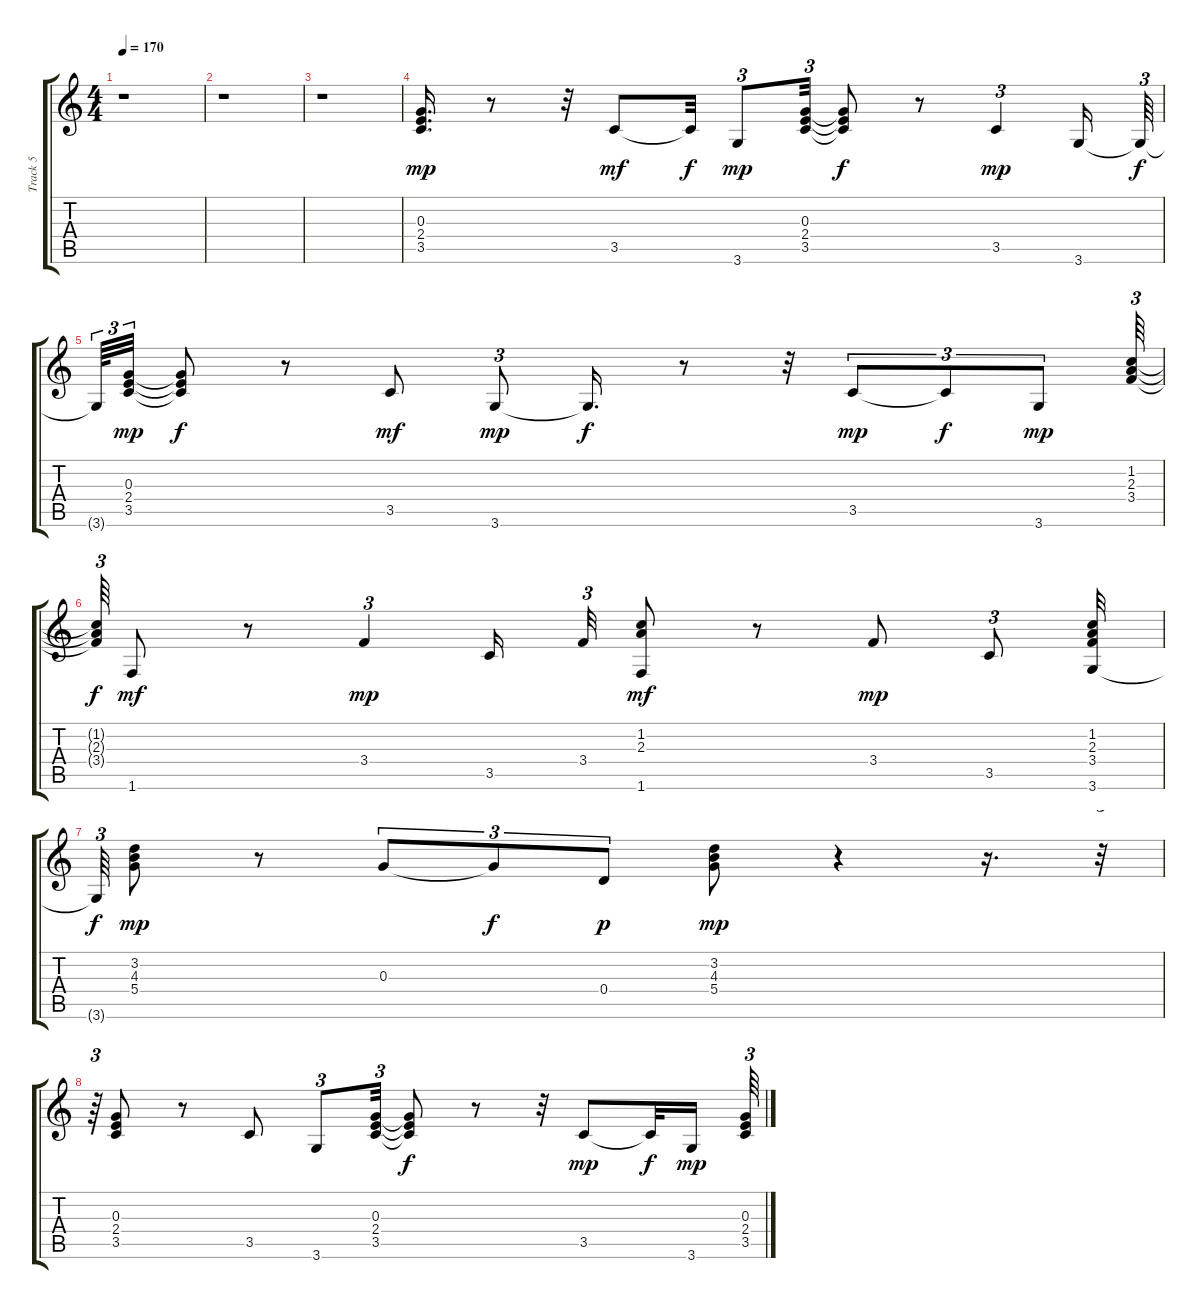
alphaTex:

\track ("Track 5" "Track 5") {instrument acousticguitarnylon}
\staff {score tabs}
\tuning (E4 B3 G3 D3 A2 E2) {hide}
\ts (4 4)
\tempo 170
\clef g2
\ks c
r.1{dy mf} |
r.1 |
r.1 |
(0.3 2.4 3.5).16{d dy mp} r.8 r.32 3.5.8{dy mf} 3.5{t}.32{dy f} 3.6.8{tu (3 2) dy mp} (0.3 2.4 3.5).32{tu (3 2)} (0.3{t} 2.4{t} 3.5{t}).8{dy f} r.8 3.5.4{tu (3 2) dy mp} 3.6.16 3.6{t}.64{tu (3 2) dy f} |
3.6{t}.64{tu (3 2)} (0.3 2.4 3.5).32{tu (3 2) dy mp} (0.3{t} 2.4{t} 3.5{t}).8{dy f} r.8 3.5.8{dy mf} 3.6.8{tu (3 2) dy mp} 3.6{t}.16{d dy f} r.8 r.32 3.5.8{tu (3 2) dy mp} 3.5{t}.8{tu (3 2) dy f} 3.6.8{tu (3 2) dy mp} (1.2 2.3 3.4).64{tu (3 2)} |
(1.2{t} 2.3{t} 3.4{t}).64{tu (3 2) dy f} 1.6.8{dy mf} r.8 3.4.4{tu (3 2) dy mp} 3.5.16 3.4.32{tu (3 2)} (1.2 2.3 1.6).8{dy mf} r.8 3.4.8{dy mp} 3.5.8{tu (3 2)} (1.2 2.3 3.4 3.6).32 |
3.6{t}.64{tu (3 2) dy f} (3.2 4.3 5.4).8{dy mp} r.8 0.3.8{tu (3 2)} 0.3{t}.8{tu (3 2) dy f} 0.4.8{tu (3 2) dy p} (3.2 4.3 5.4).8{dy mp} r.4 r.16{d} r.32{tu (3 2)} |
r.64{tu (3 2)} (0.3 2.4 3.5).8 r.8 3.5.8 3.6.8{tu (3 2)} (0.3 2.4 3.5).32{tu (3 2)} (0.3{t} 2.4{t} 3.5{t}).8{dy f} r.8 r.32 3.5.8{dy mp} 3.5{t}.32{dy f} 3.6.16{dy mp} (0.3 2.4 3.5).64{tu (3 2)}
